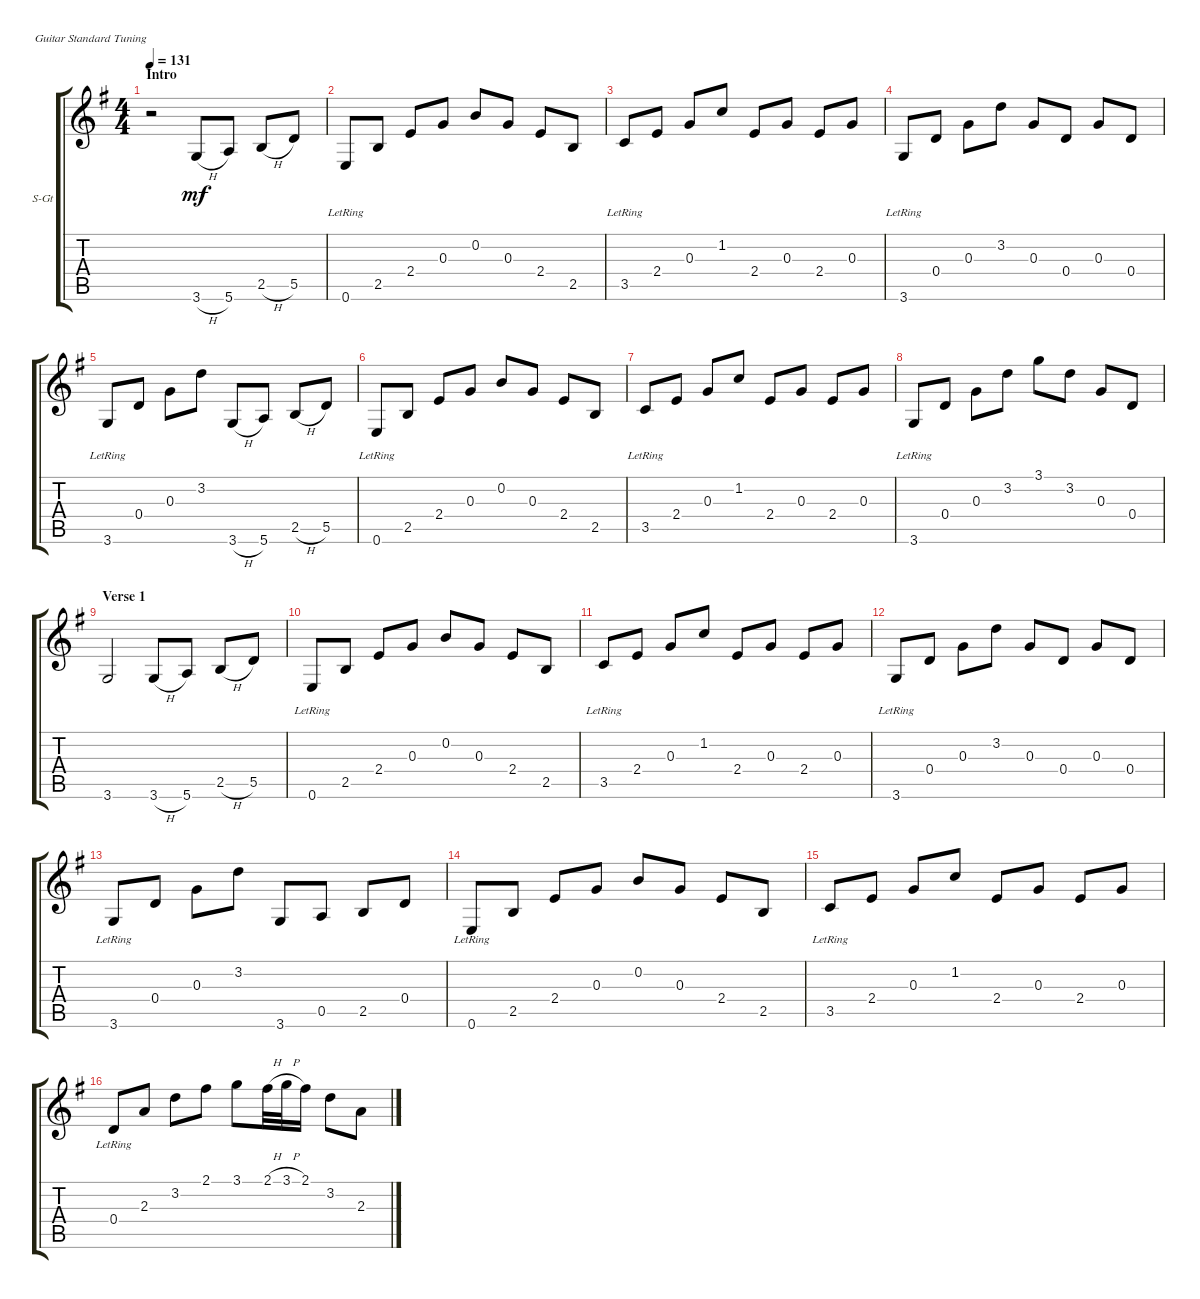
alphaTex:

\bracketExtendMode groupsimilarinstruments
\firstSystemTrackNameOrientation horizontal
\otherSystemsTrackNameOrientation horizontal
\track ("Guitar" "S-Gt") {instrument acousticguitarsteel}
\staff {score tabs}
\tuning (E4 B3 G3 D3 A2 E2)
\ts (4 4)
\section ("" "Intro")
\tempo 131
\clef g2
\ks g
r.2{dy mf instrument acousticguitarsteel} 3.6{h}.8 5.6.8 2.5{h}.8 5.5.8 |
0.6{lr}.8 2.5.8 2.4.8 0.3.8 0.2.8 0.3.8 2.4.8 2.5.8 |
3.5{lr}.8 2.4.8 0.3.8 1.2.8 2.4.8 0.3.8 2.4.8 0.3.8 |
3.6{lr}.8 0.4.8 0.3.8 3.2.8 0.3.8 0.4.8 0.3.8 0.4.8 |
3.6{lr}.8 0.4.8 0.3.8 3.2.8 3.6{h}.8 5.6.8 2.5{h}.8 5.5.8 |
0.6{lr}.8 2.5.8 2.4.8 0.3.8 0.2.8 0.3.8 2.4.8 2.5.8 |
3.5{lr}.8 2.4.8 0.3.8 1.2.8 2.4.8 0.3.8 2.4.8 0.3.8 |
3.6{lr}.8 0.4.8 0.3.8 3.2.8 3.1.8 3.2.8 0.3.8 0.4.8 |
\section ("" "Verse 1")
3.6.2 3.6{h}.8 5.6.8 2.5{h}.8 5.5.8 |
0.6{lr}.8 2.5.8 2.4.8 0.3.8 0.2.8 0.3.8 2.4.8 2.5.8 |
3.5{lr}.8 2.4.8 0.3.8 1.2.8 2.4.8 0.3.8 2.4.8 0.3.8 |
3.6{lr}.8 0.4.8 0.3.8 3.2.8 0.3.8 0.4.8 0.3.8 0.4.8 |
3.6{lr}.8 0.4.8 0.3.8 3.2.8 3.6.8 0.5.8 2.5.8 0.4.8 |
0.6{lr}.8 2.5.8 2.4.8 0.3.8 0.2.8 0.3.8 2.4.8 2.5.8 |
3.5{lr}.8 2.4.8 0.3.8 1.2.8 2.4.8 0.3.8 2.4.8 0.3.8 |
0.4{lr}.8 2.3.8 3.2.8 2.1.8 3.1.8 2.1{h}.32 3.1{h}.32 2.1.16 3.2.8 2.3.8
